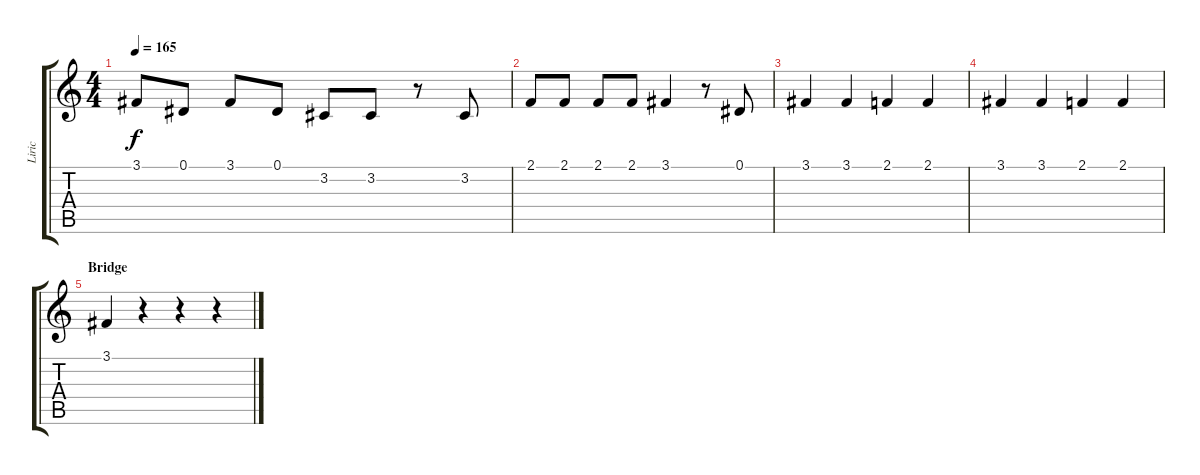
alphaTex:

\track ("Liric" "Liric") {instrument lead8bassandlead}
\staff {score tabs}
\tuning (Eb4 Bb3 Gb3 Db3 Ab2 Eb2) {hide}
\ts (4 4)
\tempo 165
\clef g2
\ks c
3.1.8{dy f} 0.1.8 3.1.8 0.1.8 3.2.8 3.2.8 r.8 3.2.8 |
2.1.8 2.1.8 2.1.8 2.1.8 3.1.4 r.8 0.1.8 |
3.1.4 3.1.4 2.1.4 2.1.4 |
3.1.4 3.1.4 2.1.4 2.1.4 |
\section ("" "Bridge")
3.1.4 r.4 r.4 r.4
